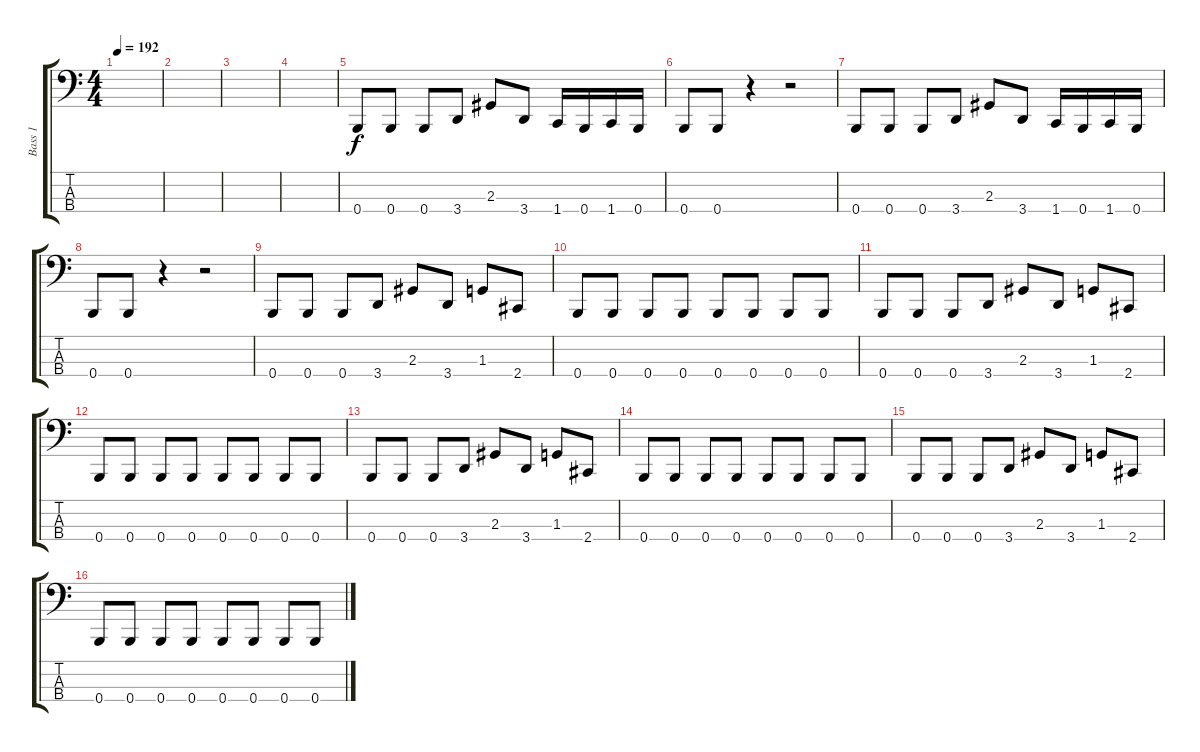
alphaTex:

\track ("Bass 1" "Bass 1") {instrument electricbasspick}
\staff {score tabs}
\tuning (E2 B1 Gb1 B0) {hide}
\ts (4 4)
\tempo 192
\clef f4
\ks c
|
|
|
|
0.4.8 0.4.8 0.4.8 3.4.8 2.3.8 3.4.8 1.4.16 0.4.16 1.4.16 0.4.16 |
0.4.8 0.4.8 r.4 r.2 |
0.4.8 0.4.8 0.4.8 3.4.8 2.3.8 3.4.8 1.4.16 0.4.16 1.4.16 0.4.16 |
0.4.8 0.4.8 r.4 r.2 |
0.4.8 0.4.8 0.4.8 3.4.8 2.3.8 3.4.8 1.3.8 2.4.8 |
0.4.8 0.4.8 0.4.8 0.4.8 0.4.8 0.4.8 0.4.8 0.4.8 |
0.4.8 0.4.8 0.4.8 3.4.8 2.3.8 3.4.8 1.3.8 2.4.8 |
0.4.8 0.4.8 0.4.8 0.4.8 0.4.8 0.4.8 0.4.8 0.4.8 |
0.4.8 0.4.8 0.4.8 3.4.8 2.3.8 3.4.8 1.3.8 2.4.8 |
0.4.8 0.4.8 0.4.8 0.4.8 0.4.8 0.4.8 0.4.8 0.4.8 |
0.4.8 0.4.8 0.4.8 3.4.8 2.3.8 3.4.8 1.3.8 2.4.8 |
0.4.8 0.4.8 0.4.8 0.4.8 0.4.8 0.4.8 0.4.8 0.4.8
